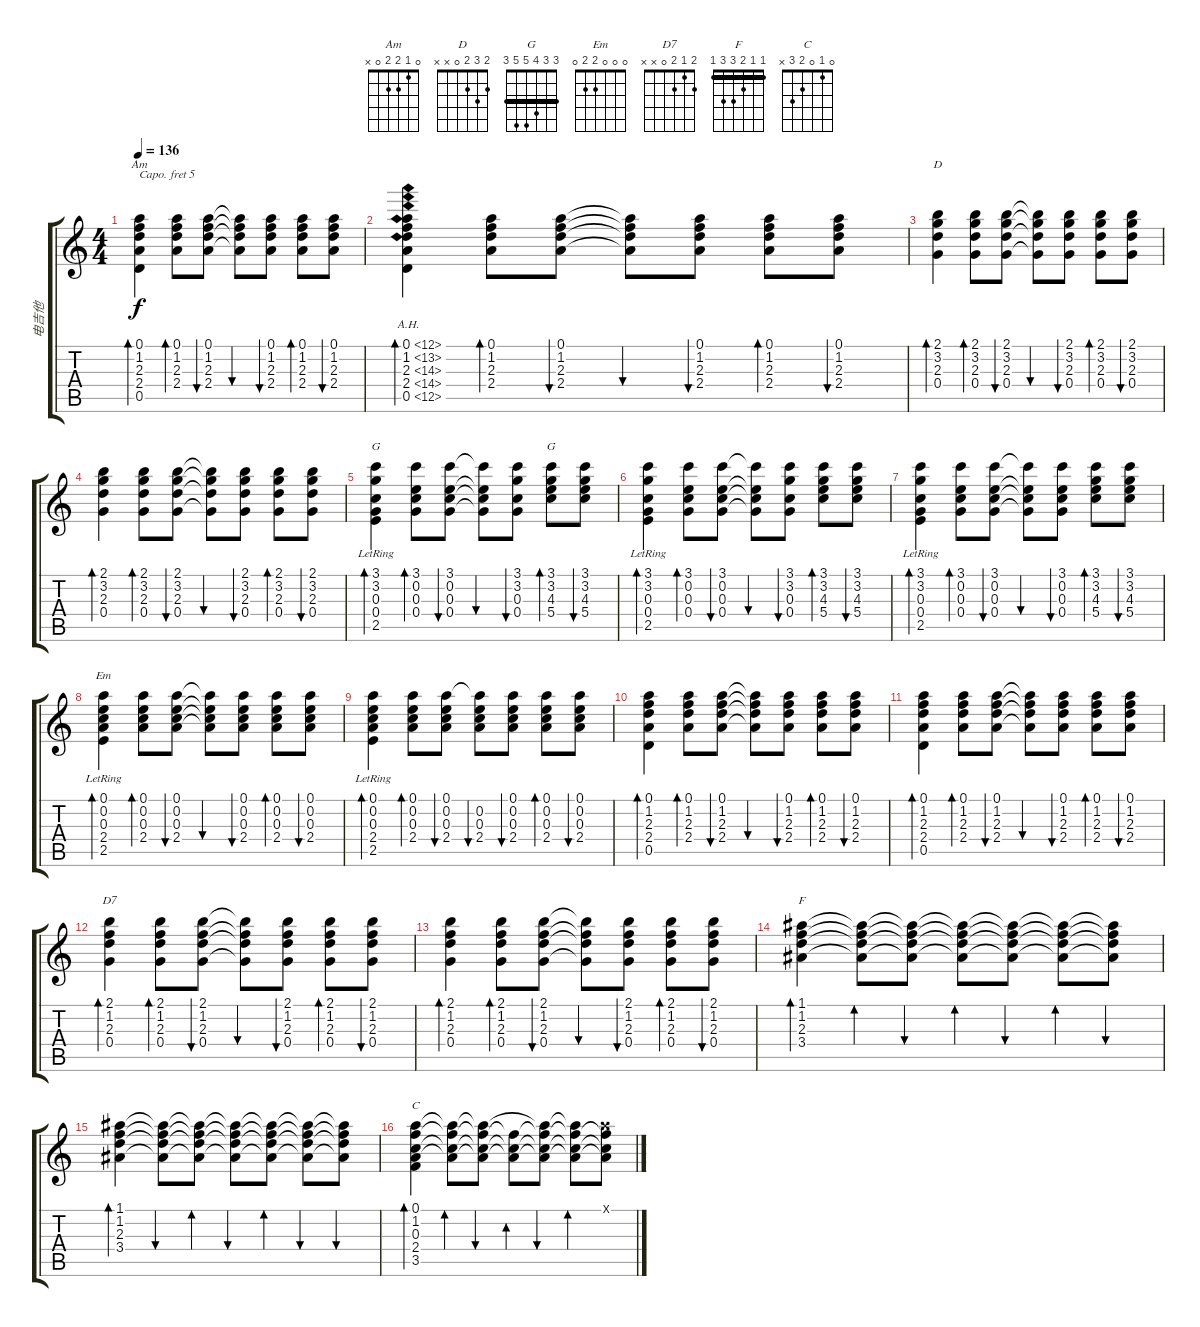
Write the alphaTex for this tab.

\track ("电吉他" "电吉他") {instrument distortionguitar}
\staff {score tabs}
\capo 5
\tuning (E4 B3 G3 D3 A2 E2) {hide}
\chord ("Am" 0 1 2 2 0 x)
\chord ("D" 2 3 2 0 x x)
\chord ("G" 3 3 0 0 2 3) {barre 3}
\chord ("G" 3 3 4 5 5 3) {barre 3}
\chord ("Em" 0 0 0 2 2 0)
\chord ("D7" 2 1 2 0 x x)
\chord ("F" 1 1 2 3 3 1) {barre 1}
\chord ("C" 0 1 0 2 3 x)
\ts (4 4)
\tempo 136
\clef g2
\ks c
(0.1 1.2 2.3 2.4 0.5).4{bd 60 ch "Am" dy f} (0.1 1.2 2.3 2.4).8{bd 60} (0.1 1.2 2.3 2.4).8{bu 60} (0.1{t} 1.2{t} 2.3{t} 2.4{t}).8{bu 60} (0.1 1.2 2.3 2.4).8{bu 60} (0.1 1.2 2.3 2.4).8{bd 60} (0.1 1.2 2.3 2.4).8{bu 60} |
(0.1{ah 12} 1.2{ah 12} 2.3{ah 12} 2.4{ah 12} 0.5{ah 12}).4{bd 60} (0.1 1.2 2.3 2.4).8{bd 60} (0.1 1.2 2.3 2.4).8{bu 60} (0.1{t} 1.2{t} 2.3{t} 2.4{t}).8{bu 60} (0.1 1.2 2.3 2.4).8{bu 60} (0.1 1.2 2.3 2.4).8{bd 60} (0.1 1.2 2.3 2.4).8{bu 60} |
(2.1 3.2 2.3 0.4).4{bd 120 ch "D"} (2.1 3.2 2.3 0.4).8{bd 120} (2.1 3.2 2.3 0.4).8{bu 120} (2.1{t} 3.2{t} 2.3{t} 0.4{t}).8{bu 120} (2.1 3.2 2.3 0.4).8{bu 120} (2.1 3.2 2.3 0.4).8{bd 120} (2.1 3.2 2.3 0.4).8{bu 120} |
(2.1 3.2 2.3 0.4).4{bd 120} (2.1 3.2 2.3 0.4).8{bd 120} (2.1 3.2 2.3 0.4).8{bu 120} (2.1{t} 3.2{t} 2.3{t} 0.4{t}).8{bu 120} (2.1 3.2 2.3 0.4).8{bu 120} (2.1 3.2 2.3 0.4).8{bd 120} (2.1 3.2 2.3 0.4).8{bu 120} |
(3.1{lr} 3.2{lr} 0.3{lr} 0.4 2.5).4{bd 60 ch "G"} (3.1 0.2 0.3 0.4).8{bd 60} (3.1 0.2 0.3 0.4).8{bu 120} (3.1{t} 0.2{t} 0.3{t} 0.4{t}).8{bu 120} (3.1 3.2 0.3 0.4).8{bu 120} (3.1 3.2 4.3 5.4).8{bd 120 ch "G"} (3.1 3.2 4.3 5.4).8{bu 120} |
(3.1{lr} 3.2{lr} 0.3{lr} 0.4 2.5).4{bd 60} (3.1 0.2 0.3 0.4).8{bd 60} (3.1 0.2 0.3 0.4).8{bu 120} (3.1{t} 0.2{t} 0.3{t} 0.4{t}).8{bu 120} (3.1 3.2 0.3 0.4).8{bu 120} (3.1 3.2 4.3 5.4).8{bd 120} (3.1 3.2 4.3 5.4).8{bu 120} |
(3.1{lr} 3.2{lr} 0.3{lr} 0.4 2.5).4{bd 60} (3.1 0.2 0.3 0.4).8{bd 60} (3.1 0.2 0.3 0.4).8{bu 120} (3.1{t} 0.2{t} 0.3{t} 0.4{t}).8{bu 120} (3.1 0.2 0.3 0.4).8{bu 120} (3.1 3.2 4.3 5.4).8{bd 120} (3.1 3.2 4.3 5.4).8{bu 120} |
(0.1{lr} 0.2{lr} 0.3{lr} 2.4 2.5).4{bd 60 ch "Em"} (0.1 0.2 0.3 2.4).8{bd 60} (0.1 0.2 0.3 2.4).8{bu 120} (0.1{t} 0.2{t} 0.3{t} 2.4{t}).8{bu 120} (0.1 0.2 0.3 2.4).8{bu 120} (0.1 0.2 0.3 2.4).8{bd 120} (0.1 0.2 0.3 2.4).8{bu 120} |
(0.1{lr} 0.2{lr} 0.3{lr} 2.4 2.5).4{bd 60} (0.1 0.2 0.3 2.4).8{bd 60} (0.1 0.2 0.3 2.4).8{bu 120} (0.1{t} 0.2 0.3 2.4).8{bu 120} (0.1 0.2 0.3 2.4).8{bu 120} (0.1 0.2 0.3 2.4).8{bd 120} (0.1 0.2 0.3 2.4).8{bu 120} |
(0.1 1.2 2.3 2.4 0.5).4{bd 60} (0.1 1.2 2.3 2.4).8{bd 60} (0.1 1.2 2.3 2.4).8{bu 60} (0.1{t} 1.2{t} 2.3{t} 2.4{t}).8{bu 60} (0.1 1.2 2.3 2.4).8{bu 60} (0.1 1.2 2.3 2.4).8{bd 60} (0.1 1.2 2.3 2.4).8{bu 60} |
(0.1 1.2 2.3 2.4 0.5).4{bd 60} (0.1 1.2 2.3 2.4).8{bd 60} (0.1 1.2 2.3 2.4).8{bu 60} (0.1{t} 1.2{t} 2.3{t} 2.4{t}).8{bu 60} (0.1 1.2 2.3 2.4).8{bu 60} (0.1 1.2 2.3 2.4).8{bd 60} (0.1 1.2 2.3 2.4).8{bu 60} |
(2.1 1.2 2.3 0.4).4{bd 60 ch "D7"} (2.1 1.2 2.3 0.4).8{bd 60} (2.1 1.2 2.3 0.4).8{bu 60} (2.1{t} 1.2{t} 2.3{t} 0.4{t}).8{bu 60} (2.1 1.2 2.3 0.4).8{bu 60} (2.1 1.2 2.3 0.4).8{bd 60} (2.1 1.2 2.3 0.4).8{bu 60} |
(2.1 1.2 2.3 0.4).4{bd 60} (2.1 1.2 2.3 0.4).8{bd 60} (2.1 1.2 2.3 0.4).8{bu 60} (2.1{t} 1.2{t} 2.3{t} 0.4{t}).8{bu 60} (2.1 1.2 2.3 0.4).8{bu 60} (2.1 1.2 2.3 0.4).8{bd 60} (2.1 1.2 2.3 0.4).8{bu 60} |
(1.1 1.2 2.3 3.4).4{bd 60 ch "F"} (1.1{t} 1.2{t} 2.3{t} 3.4{t}).8{bd 60} (1.1{t} 1.2{t} 2.3{t} 3.4{t}).8{bu 60} (1.1{t} 1.2{t} 2.3{t} 3.4{t}).8{bd 60} (1.1{t} 1.2{t} 2.3{t} 3.4{t}).8{bu 60} (1.1{t} 1.2{t} 2.3{t} 3.4{t}).8{bd 60} (1.1{t} 1.2{t} 2.3{t} 3.4{t}).8{bu 60} |
(1.1 1.2 2.3 3.4).4{bd 60} (1.1{t} 1.2{t} 2.3{t} 3.4{t}).8{bu 60} (1.1{t} 1.2{t} 2.3{t} 3.4{t}).8{bd 60} (1.1{t} 1.2{t} 2.3{t} 3.4{t}).8{bu 60} (1.1{t} 1.2{t} 2.3{t} 3.4{t}).8{bd 60} (1.1{t} 1.2{t} 2.3{t} 3.4{t}).8{bu 60} (1.1{t} 1.2{t} 2.3{t} 3.4{t}).8{bu 60} |
(0.1 1.2 0.3 2.4 3.5).4{bd 60 ch "C"} (0.1{t} 1.2{t} 0.3{t} 2.4{t}).8{bd 60} (0.1{t} 1.2{t} 0.3{t} 2.4{t}).8{bu 60} (1.2{t} 0.3{t} 2.4{t}).8{bd 60} (0.1{t} 1.2{t} 0.3{t} 2.4{t}).8{bu 60} (0.1{t} 1.2{t} 0.3{t} 2.4{t}).8{bd 60} (0.1{x} 1.2{t} 0.3{t} 2.4{t}).8
